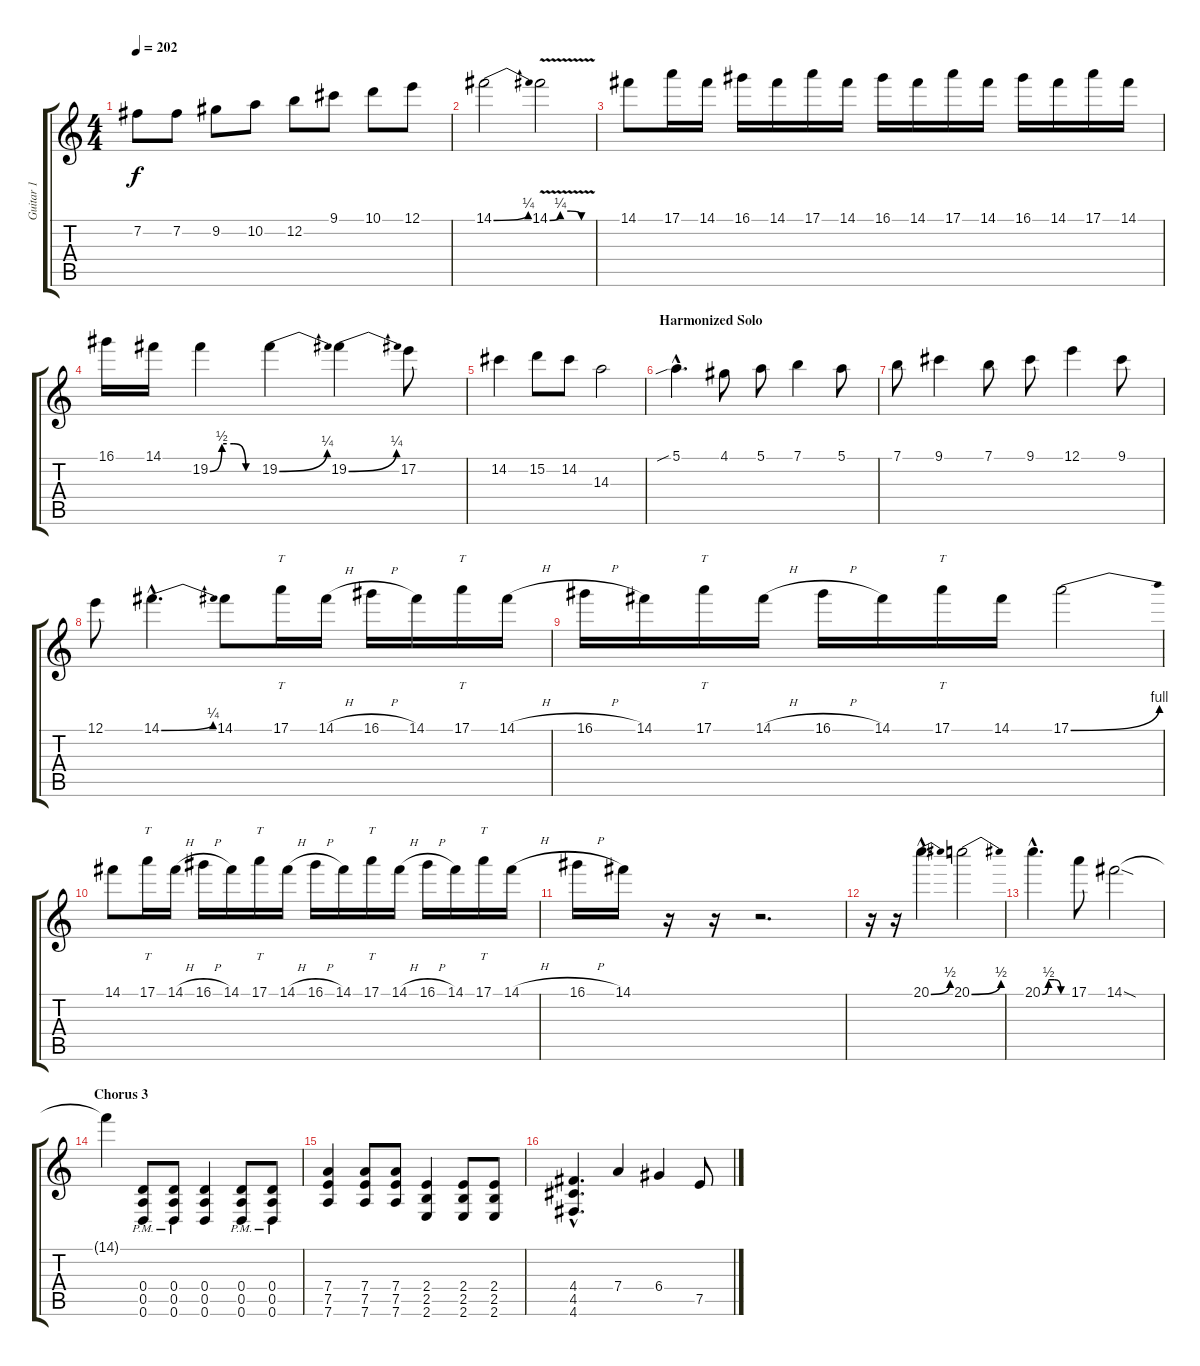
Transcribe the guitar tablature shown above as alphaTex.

\track ("Guitar 1" "Guitar 1") {instrument overdrivenguitar}
\staff {score tabs}
\tuning (E4 B3 G3 D3 A2 D2) {hide}
\ts (4 4)
\tempo 202
\clef g2
\ks c
7.2{t}.8{dy f} 7.2.8 9.2.8 10.2.8 12.2.8 9.1.8 10.1.8 12.1.8 |
14.1{be (bend 0 0 60 1)}.2 14.1{be (custom 0 0 15 1 30 1 45 0 60 0) v}.2 |
14.1.8 17.1.16 14.1.16 16.1.16 14.1.16 17.1.16 14.1.16 16.1.16 14.1.16 17.1.16 14.1.16 16.1.16 14.1.16 17.1.16 14.1.16 |
16.1.16 14.1.16 19.2{be (custom 0 0 15 2 30 2 45 0 60 0)}.4 19.2{be (bend 0 0 60 1)}.4 19.2{be (bend 0 0 60 1)}.4 17.2.8 |
14.2.4 15.2.8 14.2.8 14.3.2 |
\section ("" "Harmonized Solo")
5.1{sib hac}.4{d} 4.1.8 5.1.8 7.1.4 5.1.8 |
7.1.8 9.1.4 7.1.8 9.1.8 12.1.4 9.1.8 |
12.1.8 14.1{be (bend 0 0 60 1) hac}.4{d} 14.1.8 17.1.16{tt} 14.1{h}.16 16.1{h}.16 14.1.16 17.1.16{tt} 14.1{h}.16 |
16.1{h}.16 14.1.16 17.1.16{tt} 14.1{h}.16 16.1{h}.16 14.1.16 17.1.16{tt} 14.1.16 17.1{be (bend 0 0 60 4)}.2 |
14.1.8 17.1.16{tt} 14.1{h}.16 16.1{h}.16 14.1.16 17.1.16{tt} 14.1{h}.16 16.1{h}.16 14.1.16 17.1.16{tt} 14.1{h}.16 16.1{h}.16 14.1.16 17.1.16{tt} 14.1{h}.16 |
16.1{h}.16 14.1.16 r.16 r.16 r.2{d} |
r.16 r.16 20.1{be (bend 0 0 60 2) hac}.4{d} 20.1{be (bend 0 0 60 2)}.2 |
20.1{be (custom 0 0 15 2 30 2 45 0 60 0) hac}.4{d} 17.1.8 14.1{sod}.2 |
\section ("" "Chorus 3")
14.1{t}.4 (0.4{pm} 0.5{pm} 0.6{pm}).8{balance 15} (0.4{pm} 0.5{pm} 0.6{pm}).8 (0.4 0.5 0.6).4 (0.4{pm} 0.5{pm} 0.6{pm}).8 (0.4{pm} 0.5{pm} 0.6{pm}).8 |
(7.4 7.5 7.6).4 (7.4 7.5 7.6).8 (7.4 7.5 7.6).8 (2.4 2.5 2.6).4 (2.4 2.5 2.6).8 (2.4 2.5 2.6).8 |
(4.4{hac} 4.5{hac} 4.6{hac}).4{d} 7.4.4 6.4.4 7.5.8
